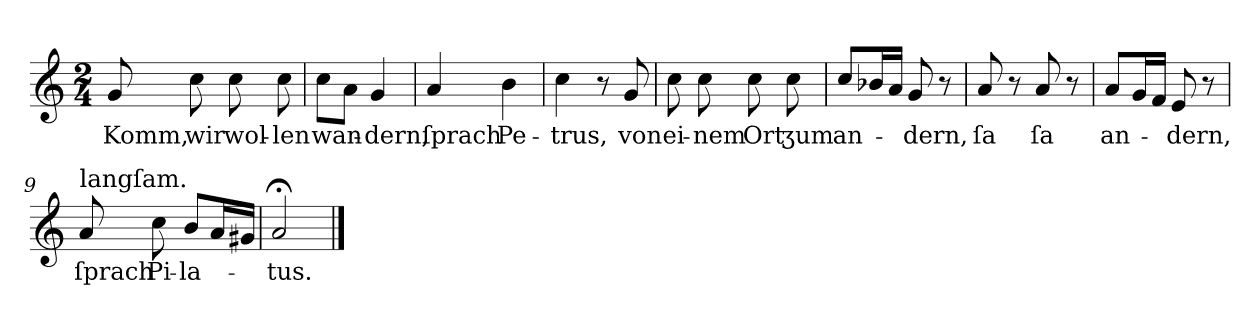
**kern	**text
*part1	*part1
*staff1	*staff1
*clefG2	*
*k[]	*
*C:	*
*M2/4	*
=1	=1
8g	Komm,
8cc	wir
8cc	wol-
8cc	-len
=2	=2
8ccL	wan-
8aJ	.
4g	-dern,
=3	=3
4a	ſprach
4b	Pe-
=4	=4
4cc	-trus,
8r	.
8g	von
=5	=5
8cc	ei-
8cc	-nem
8cc	Ort
8cc	ʒum
=6	=6
8cc/L	an-
16b-XL	.
16aJJ	.
8g	-dern,
8r	.
=7	=7
8a	ſa
8r	.
8a	ſa
8r	.
=8	=8
8aL	an-
16gL	.
16fJJ	.
8e	-dern,
8r	.
=9	=9
!LO:TX:a:t=langſam.	!
8a	ſprach
8cc	Pi-
8bL	-la-
16aL	.
16g#XJJ	.
=10	=10
2a;<	-tus.
==	==
*-	*-
